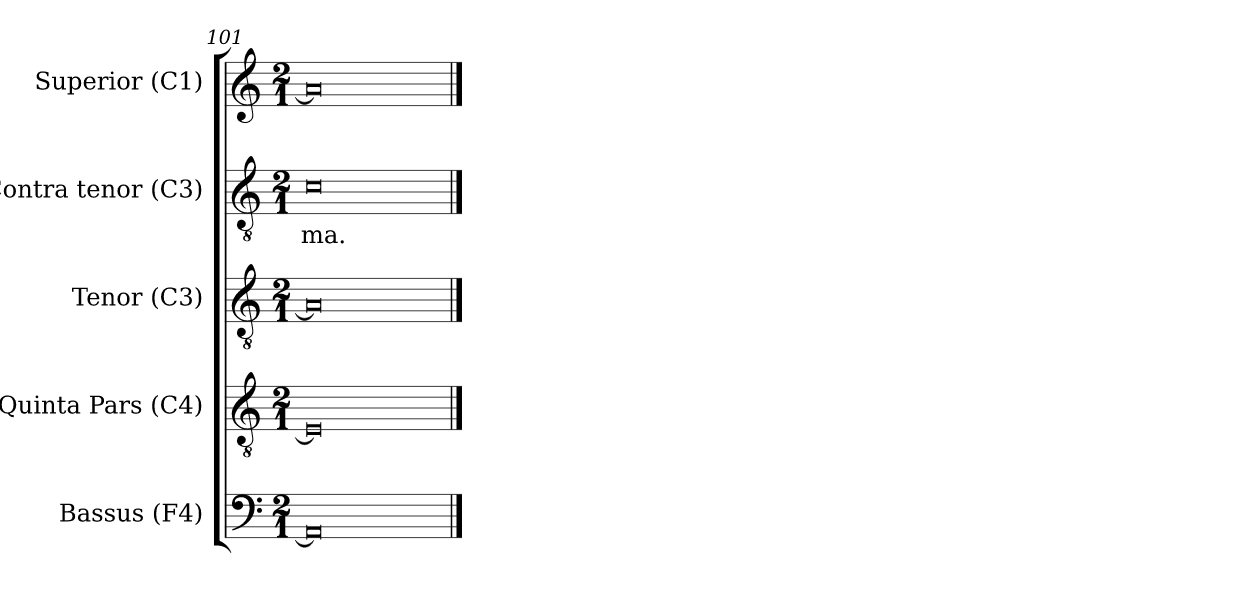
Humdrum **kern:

**kern	**kern	**kern	**kern	**text	**kern
*part5	*part4	*part3	*part2	*part2	*part1
*staff5	*staff4	*staff3	*staff2	*staff2	*staff1
*I"Bassus (F4)	*I"Quinta Pars (C4)	*I"Tenor (C3)	*I"Contra tenor (C3)	*	*I"Superior (C1)
*I'B.	*I'QP.	*I'T.	*I'C.	*	*I'S.
*clefF4	*clefGv2	*clefGv2	*clefGv2	*	*clefG2
*	*	*ITrd7c12	*ITrd7c12	*	*
*k[]	*k[]	*k[]	*k[]	*	*k[]
*C:	*C:	*C:	*C:	*	*C:
*M2/1	*M2/1	*M2/1	*M2/1	*	*M2/1
=101	=101	=101	=101	=101	=101
!	!	!	!	!LO:LY:b:color=#000000	!
0AAi]	0Ei]	0AAi]	0Ci	-ma.	0ai]
==	==	==	==	==	==
*-	*-	*-	*-	*-	*-
